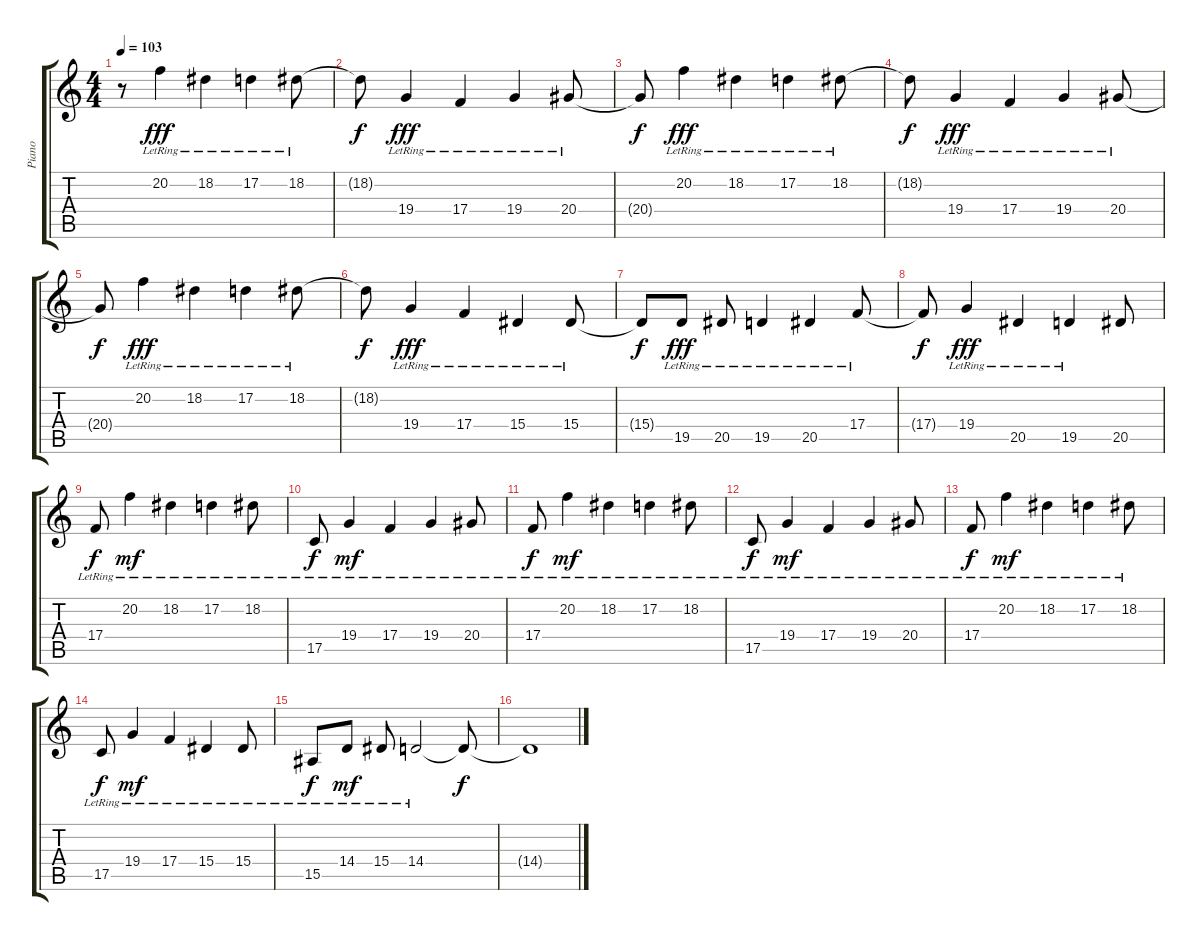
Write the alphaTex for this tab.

\track ("Piano" "Piano") {instrument electricgrandpiano}
\staff {score tabs}
\tuning (D4 A3 F3 C3 G2 D2) {hide}
\ts (4 4)
\tempo 103
\clef g2
\ks c
r.8{dy f volume 16} 20.2{lr}.4{dy fff} 18.2{lr}.4 17.2{lr}.4 18.2{lr}.8 |
18.2{t}.8{dy f} 19.4{lr}.4{dy fff} 17.4{lr}.4 19.4{lr}.4 20.4{lr}.8 |
20.4{t}.8{dy f} 20.2{lr}.4{dy fff} 18.2{lr}.4 17.2{lr}.4 18.2{lr}.8 |
18.2{t}.8{dy f} 19.4{lr}.4{dy fff} 17.4{lr}.4 19.4{lr}.4 20.4{lr}.8 |
20.4{t}.8{dy f} 20.2{lr}.4{dy fff} 18.2{lr}.4 17.2{lr}.4 18.2{lr}.8 |
18.2{t}.8{dy f} 19.4{lr}.4{dy fff} 17.4{lr}.4 15.4{lr}.4 15.4{lr}.8 |
15.4{t}.8{dy f} 19.5{lr}.8{dy fff} 20.5{lr}.8 19.5{lr}.4 20.5{lr}.4 17.4{lr}.8 |
17.4{t}.8{dy f} 19.4{lr}.4{dy fff} 20.5{lr}.4 19.5{lr}.4 20.5.8 |
17.4{lr}.8{dy f} 20.2{lr}.4{dy mf} 18.2{lr}.4 17.2{lr}.4 18.2{lr}.8 |
17.5{lr}.8{dy f} 19.4{lr}.4{dy mf} 17.4{lr}.4 19.4{lr}.4 20.4{lr}.8 |
17.4{lr}.8{dy f} 20.2{lr}.4{dy mf} 18.2{lr}.4 17.2{lr}.4 18.2{lr}.8 |
17.5{lr}.8{dy f} 19.4{lr}.4{dy mf} 17.4{lr}.4 19.4{lr}.4 20.4{lr}.8 |
17.4{lr}.8{dy f} 20.2{lr}.4{dy mf} 18.2{lr}.4 17.2{lr}.4 18.2{lr}.8 |
17.5{lr}.8{dy f} 19.4{lr}.4{dy mf} 17.4{lr}.4 15.4{lr}.4 15.4{lr}.8 |
15.5{lr}.8{dy f} 14.4{lr}.8{dy mf} 15.4{lr}.8 14.4{lr}.2 14.4{t}.8{dy f} |
14.4{t}.1
